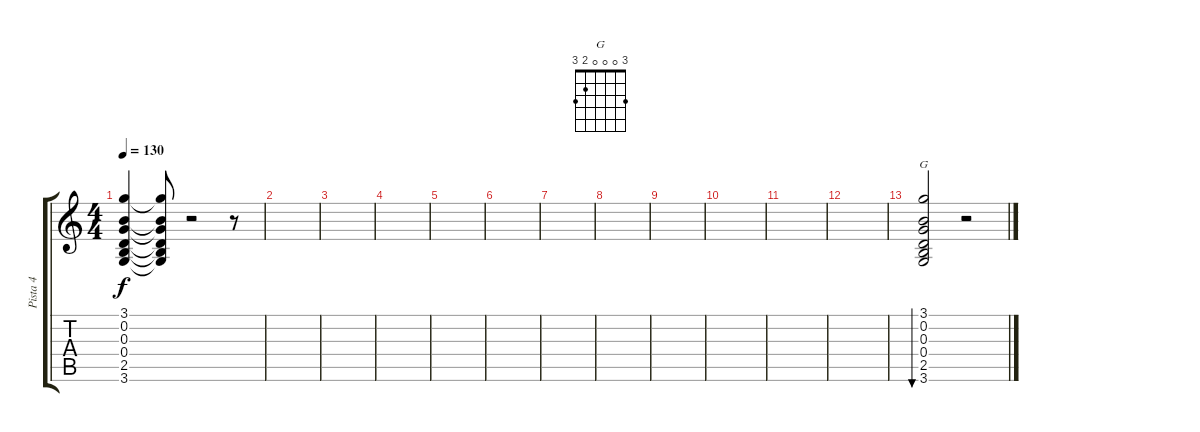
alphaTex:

\track ("Pista 4" "Pista 4") {instrument acousticguitarnylon}
\staff {score tabs}
\tuning (E4 B3 G3 D3 A2 E2) {hide}
\chord ("G" 3 0 0 0 2 3)
\ts (4 4)
\tempo 130
\clef g2
\ks c
(3.1{t} 0.2{t} 0.3{t} 0.4{t} 2.5{t} 3.6{t}).4{dy f} (3.1{t} 0.2{t} 0.3{t} 0.4{t} 2.5{t} 3.6{t}).8 r.2 r.8 |
|
|
|
|
|
|
|
|
|
|
|
(3.1 0.2 0.3 0.4 2.5 3.6).2{bu 480 ch "G"} r.2
